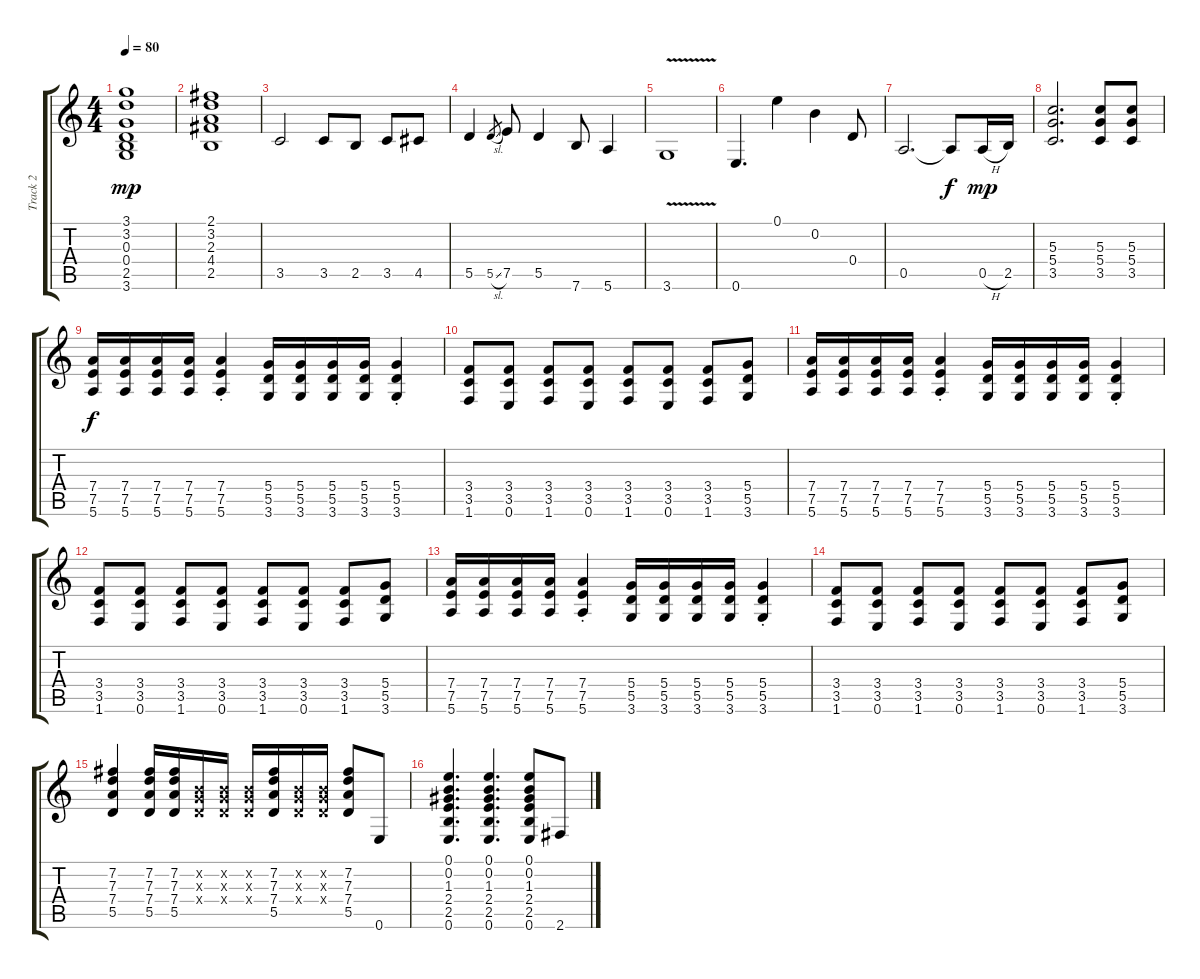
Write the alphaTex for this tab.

\track ("Track 2" "Track 2") {instrument distortionguitar}
\staff {score tabs}
\tuning (E4 B3 G3 D3 A2 E2) {hide}
\ts (4 4)
\tempo 80
\clef g2
\ks c
(3.1 3.2 0.3 0.4 2.5 3.6).1{dy mp} |
(2.1 3.2 2.3 4.4 2.5).1 |
3.5.2 3.5.8 2.5.8 3.5.8 4.5.8 |
5.5.4 5.5{sl}.8{gr} 7.5.8 5.5.4 7.6.8 5.6.4 |
3.6{v}.1 |
0.6.4{d} 0.1.4 0.2.4 0.4.8 |
0.5.2{d} 0.5{t}.8{dy f} 0.5{h}.16{dy mp} 2.5.16 |
(5.3 5.4 3.5).2{d} (5.3 5.4 3.5).8 (5.3 5.4 3.5).8 |
(7.4 7.5 5.6).16{dy f} (7.4 7.5 5.6).16 (7.4 7.5 5.6).16 (7.4 7.5 5.6).16 (7.4{st} 7.5{st} 5.6{st}).4 (5.4 5.5 3.6).16 (5.4 5.5 3.6).16 (5.4 5.5 3.6).16 (5.4 5.5 3.6).16 (5.4{st} 5.5{st} 3.6{st}).4 |
(3.4 3.5 1.6).8 (3.4 3.5 0.6).8 (3.4 3.5 1.6).8 (3.4 3.5 0.6).8 (3.4 3.5 1.6).8 (3.4 3.5 0.6).8 (3.4 3.5 1.6).8 (5.4 5.5 3.6).8 |
(7.4 7.5 5.6).16 (7.4 7.5 5.6).16 (7.4 7.5 5.6).16 (7.4 7.5 5.6).16 (7.4{st} 7.5{st} 5.6{st}).4 (5.4 5.5 3.6).16 (5.4 5.5 3.6).16 (5.4 5.5 3.6).16 (5.4 5.5 3.6).16 (5.4{st} 5.5{st} 3.6{st}).4 |
(3.4 3.5 1.6).8 (3.4 3.5 0.6).8 (3.4 3.5 1.6).8 (3.4 3.5 0.6).8 (3.4 3.5 1.6).8 (3.4 3.5 0.6).8 (3.4 3.5 1.6).8 (5.4 5.5 3.6).8 |
(7.4 7.5 5.6).16 (7.4 7.5 5.6).16 (7.4 7.5 5.6).16 (7.4 7.5 5.6).16 (7.4{st} 7.5{st} 5.6{st}).4 (5.4 5.5 3.6).16 (5.4 5.5 3.6).16 (5.4 5.5 3.6).16 (5.4 5.5 3.6).16 (5.4{st} 5.5{st} 3.6{st}).4 |
(3.4 3.5 1.6).8 (3.4 3.5 0.6).8 (3.4 3.5 1.6).8 (3.4 3.5 0.6).8 (3.4 3.5 1.6).8 (3.4 3.5 0.6).8 (3.4 3.5 1.6).8 (5.4 5.5 3.6).8 |
(7.2 7.3 7.4 5.5).4 (7.2 7.3 7.4 5.5).16 (7.2 7.3 7.4 5.5).16 (0.2{x} 0.3{x} 0.4{x}).16 (0.2{x} 0.3{x} 0.4{x}).16 (0.2{x} 0.3{x} 0.4{x}).16 (7.2 7.3 7.4 5.5).16 (0.2{x} 0.3{x} 0.4{x}).16 (0.2{x} 0.3{x} 0.4{x}).16 (7.2 7.3 7.4 5.5).8 0.6.8 |
(0.1 0.2 1.3 2.4 2.5 0.6).4{d} (0.1 0.2 1.3 2.4 2.5 0.6).4{d} (0.1 0.2 1.3 2.4 2.5 0.6).8 2.6.8
